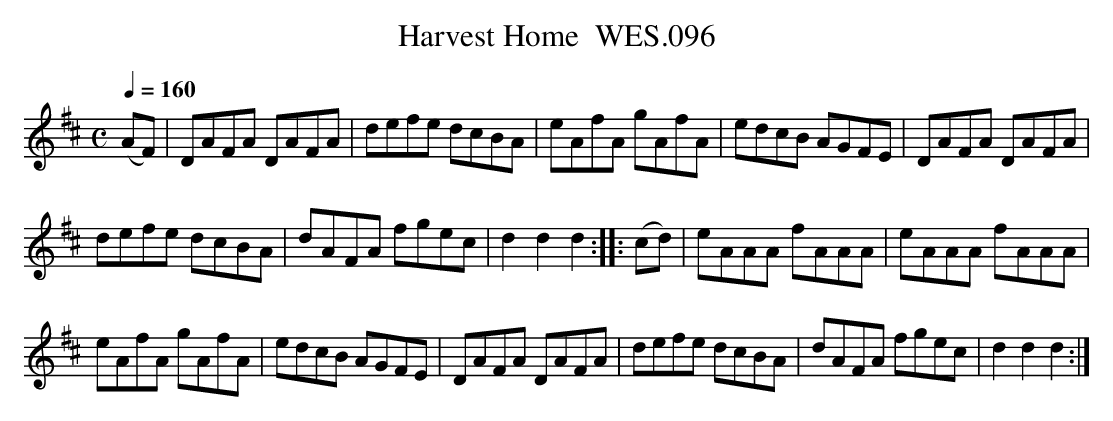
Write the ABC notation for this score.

X:1
T:Harvest Home  WES.096
M:C
L:1/8
Q:1/4=160
K:D
(AF)|DAFA DAFA|defe dcBA|eAfA gAfA|edcB AGFE|DAFA DAFA|
defe dcBA|dAFA fgec|d2d2d2::(cd)|eAAA fAAA|eAAA fAAA|
eAfA gAfA|edcB AGFE|DAFA DAFA|defe dcBA|dAFA fgec|d2d2d2 :|
